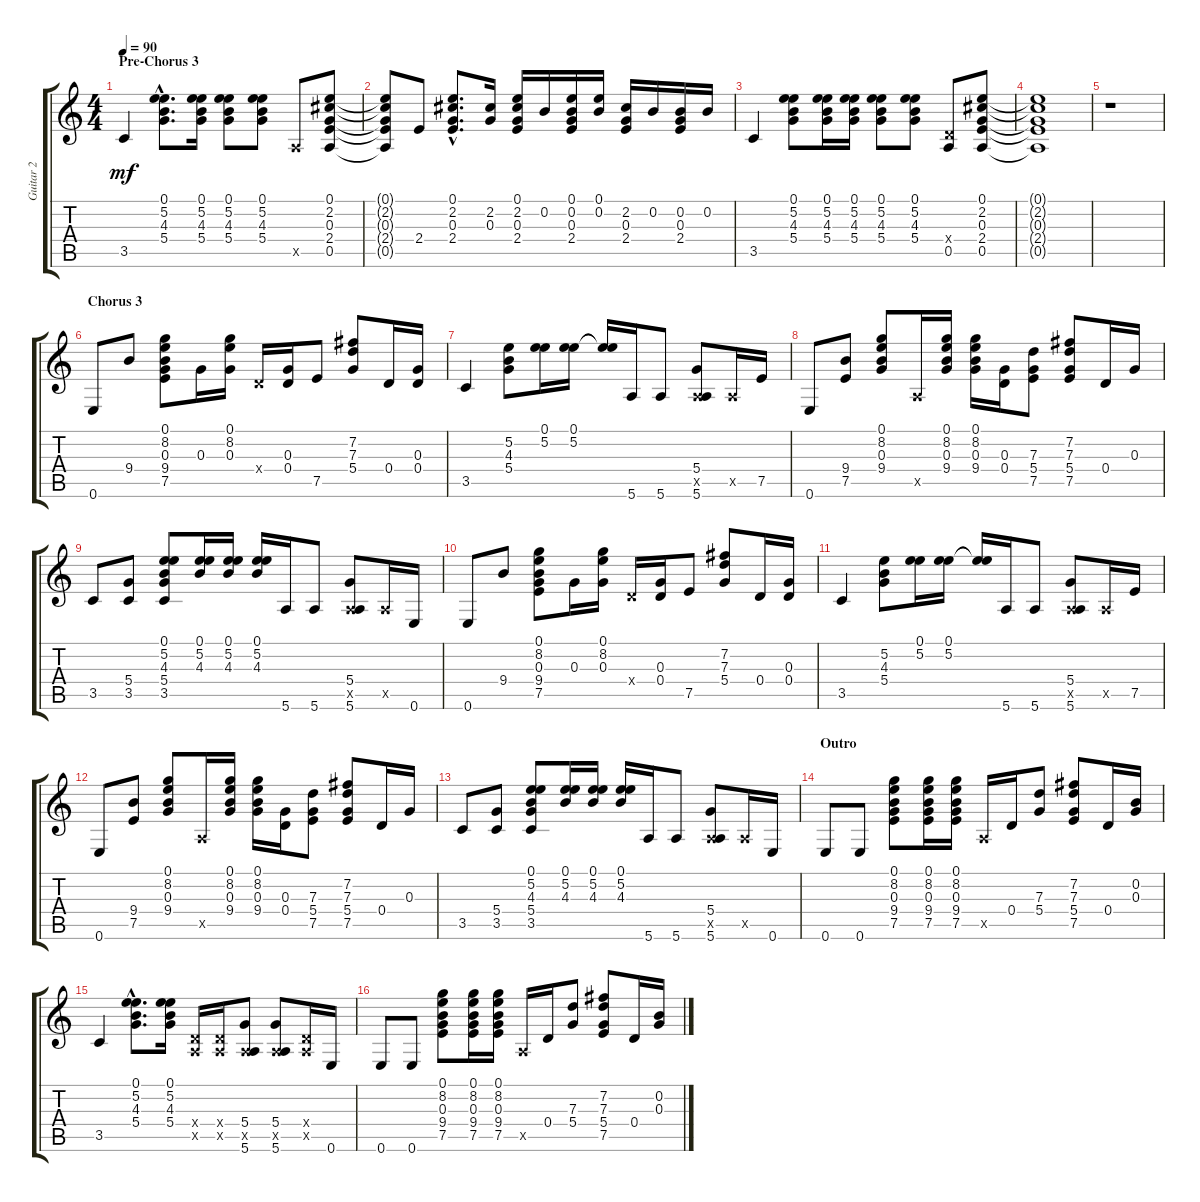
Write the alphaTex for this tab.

\track ("Guitar 2" "Guitar 2") {instrument acousticguitarsteel}
\staff {score tabs}
\tuning (E4 B3 G3 D3 A2 E2) {hide}
\ts (4 4)
\section ("" "Pre-Chorus 3")
\tempo 90
\clef g2
\ks c
3.5.4{dy mf} (0.1{hac} 5.2{hac} 4.3{hac} 5.4{hac}).8{d} (0.1 5.2 4.3 5.4).16 (0.1 5.2 4.3 5.4).8 (0.1 5.2 4.3 5.4).8 0.5{x}.8 (0.1 2.2 0.3 2.4 0.5).8 |
(0.1{t} 2.2{t} 0.3{t} 2.4{t} 0.5{t}).8 2.4.8 (0.1{hac} 2.2{hac} 0.3{hac} 2.4{hac}).8{d} (2.2 0.3).16 (0.1 2.2 0.3 2.4).16 0.2.16 (0.1 0.2 0.3 2.4).16 (0.1 0.2).16 (2.2 0.3 2.4).16 0.2.16 (0.2 0.3 2.4).16 0.2.16 |
3.5.4 (0.1 5.2 4.3 5.4).8 (0.1 5.2 4.3 5.4).16 (0.1 5.2 4.3 5.4).16 (0.1 5.2 4.3 5.4).8 (0.1 5.2 4.3 5.4).8 (0.4{x} 0.5).8 (0.1 2.2 0.3 2.4 0.5).8 |
(0.1{t} 2.2{t} 0.3{t} 2.4{t} 0.5{t}).1 |
r.1 |
\section ("" "Chorus 3")
0.6.8 9.4.8 (0.1 8.2 0.3 9.4 7.5).8 0.3.16 (0.1 8.2 0.3).16 0.4{x}.16 (0.3 0.4).16 7.5.8 (7.2 7.3 5.4).8 0.4.16 (0.3 0.4).16 |
3.5.4 (5.2 4.3 5.4).8 (0.1 5.2).16 (0.1 5.2).16 (0.1{t} 5.2{t}).16 5.6.16 5.6.8 (5.4 0.5{x} 5.6).8 0.5{x}.16 7.5.16 |
0.6.8 (9.4 7.5).8 (0.1 8.2 0.3 9.4).8 0.5{x}.16 (0.1 8.2 0.3 9.4).16 (0.1 8.2 0.3 9.4).16 (0.3 0.4).16 (7.3 5.4 7.5).8 (7.2 7.3 5.4 7.5).8 0.4.16 0.3.16 |
3.5.8 (5.4 3.5).8 (0.1 5.2 4.3 5.4 3.5).8 (0.1 5.2 4.3).16 (0.1 5.2 4.3).16 (0.1 5.2 4.3).16 5.6.16 5.6.8 (5.4 0.5{x} 5.6).8 0.5{x}.16 0.6.16 |
0.6.8 9.4.8 (0.1 8.2 0.3 9.4 7.5).8 0.3.16 (0.1 8.2 0.3).16 0.4{x}.16 (0.3 0.4).16 7.5.8 (7.2 7.3 5.4).8 0.4.16 (0.3 0.4).16 |
3.5.4 (5.2 4.3 5.4).8 (0.1 5.2).16 (0.1 5.2).16 (0.1{t} 5.2{t}).16 5.6.16 5.6.8 (5.4 0.5{x} 5.6).8 0.5{x}.16 7.5.16 |
0.6.8 (9.4 7.5).8 (0.1 8.2 0.3 9.4).8 0.5{x}.16 (0.1 8.2 0.3 9.4).16 (0.1 8.2 0.3 9.4).16 (0.3 0.4).16 (7.3 5.4 7.5).8 (7.2 7.3 5.4 7.5).8 0.4.16 0.3.16 |
3.5.8 (5.4 3.5).8 (0.1 5.2 4.3 5.4 3.5).8 (0.1 5.2 4.3).16 (0.1 5.2 4.3).16 (0.1 5.2 4.3).16 5.6.16 5.6.8 (5.4 0.5{x} 5.6).8 0.5{x}.16 0.6.16 |
\section ("" "Outro")
0.6.8 0.6.8 (0.1 8.2 0.3 9.4 7.5).8 (0.1 8.2 0.3 9.4 7.5).16 (0.1 8.2 0.3 9.4 7.5).16 0.5{x}.16 0.4.16 (7.3 5.4).8 (7.2 7.3 5.4 7.5).8 0.4.16 (0.2 0.3).16 |
3.5.4 (0.1{hac} 5.2{hac} 4.3{hac} 5.4{hac}).8{d} (0.1 5.2 4.3 5.4).16 (0.4{x} 0.5{x}).16 (0.4{x} 0.5{x}).16 (5.4 0.5{x} 5.6).8 (5.4 0.5{x} 5.6).8 (0.4{x} 0.5{x}).16 0.6.16 |
0.6.8 0.6.8 (0.1 8.2 0.3 9.4 7.5).8 (0.1 8.2 0.3 9.4 7.5).16 (0.1 8.2 0.3 9.4 7.5).16 0.5{x}.16 0.4.16 (7.3 5.4).8 (7.2 7.3 5.4 7.5).8 0.4.16 (0.2 0.3).16
